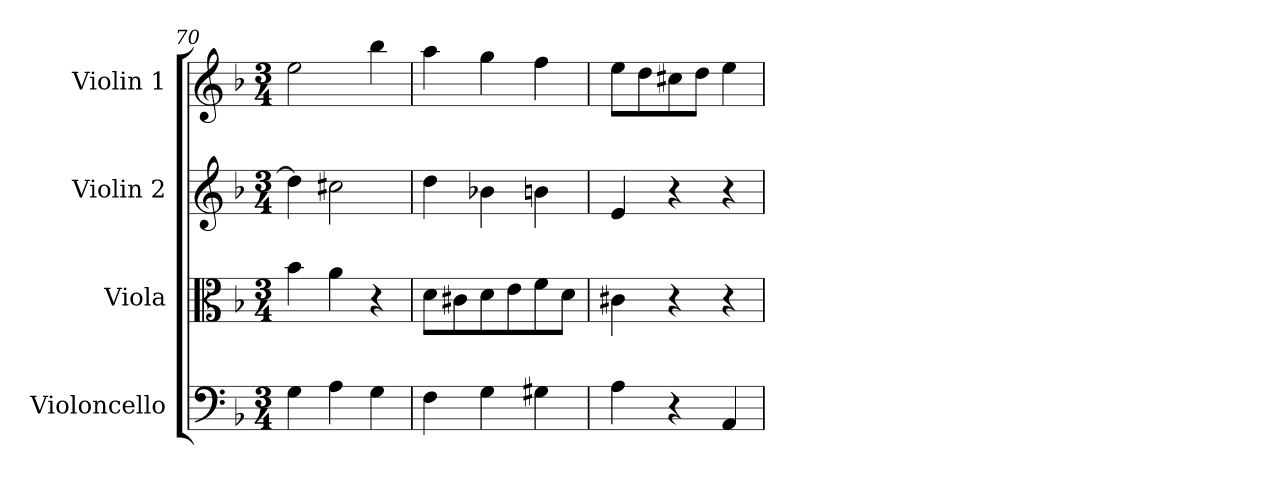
**kern	**kern	**kern	**kern
*part4	*part3	*part2	*part1
*staff4	*staff3	*staff2	*staff1
*I"Violoncello	*I"Viola	*I"Violin 2	*I"Violin 1
*I'Vc	*I'Vla	*I'Vln	*I'Vln
*clefF4	*clefC3	*clefG2	*clefG2
*k[b-]	*k[b-]	*k[b-]	*k[b-]
*M3/4	*M3/4	*M3/4	*M3/4
=70	=70	=70	=70
4G\	4b-\	4dd\]	2ee\
4A\	4a\	2cc#X\	.
4G\	4r	.	4bb-\
=71	=71	=71	=71
4F\	8d\L	4dd\	4aa\
.	8c#X\	.	.
4G\	8d\	4b-X\	4gg\
.	8e\	.	.
4G#X\	8f\	4bn\	4ff\
.	8d\J	.	.
=72	=72	=72	=72
4A\	4c#X\	4e/	8ee\L
.	.	.	8dd\
4r	4r	4r	8cc#X\
.	.	.	8dd\J
4AA/	4r	4r	4ee\
=	=	=	=
*-	*-	*-	*-
